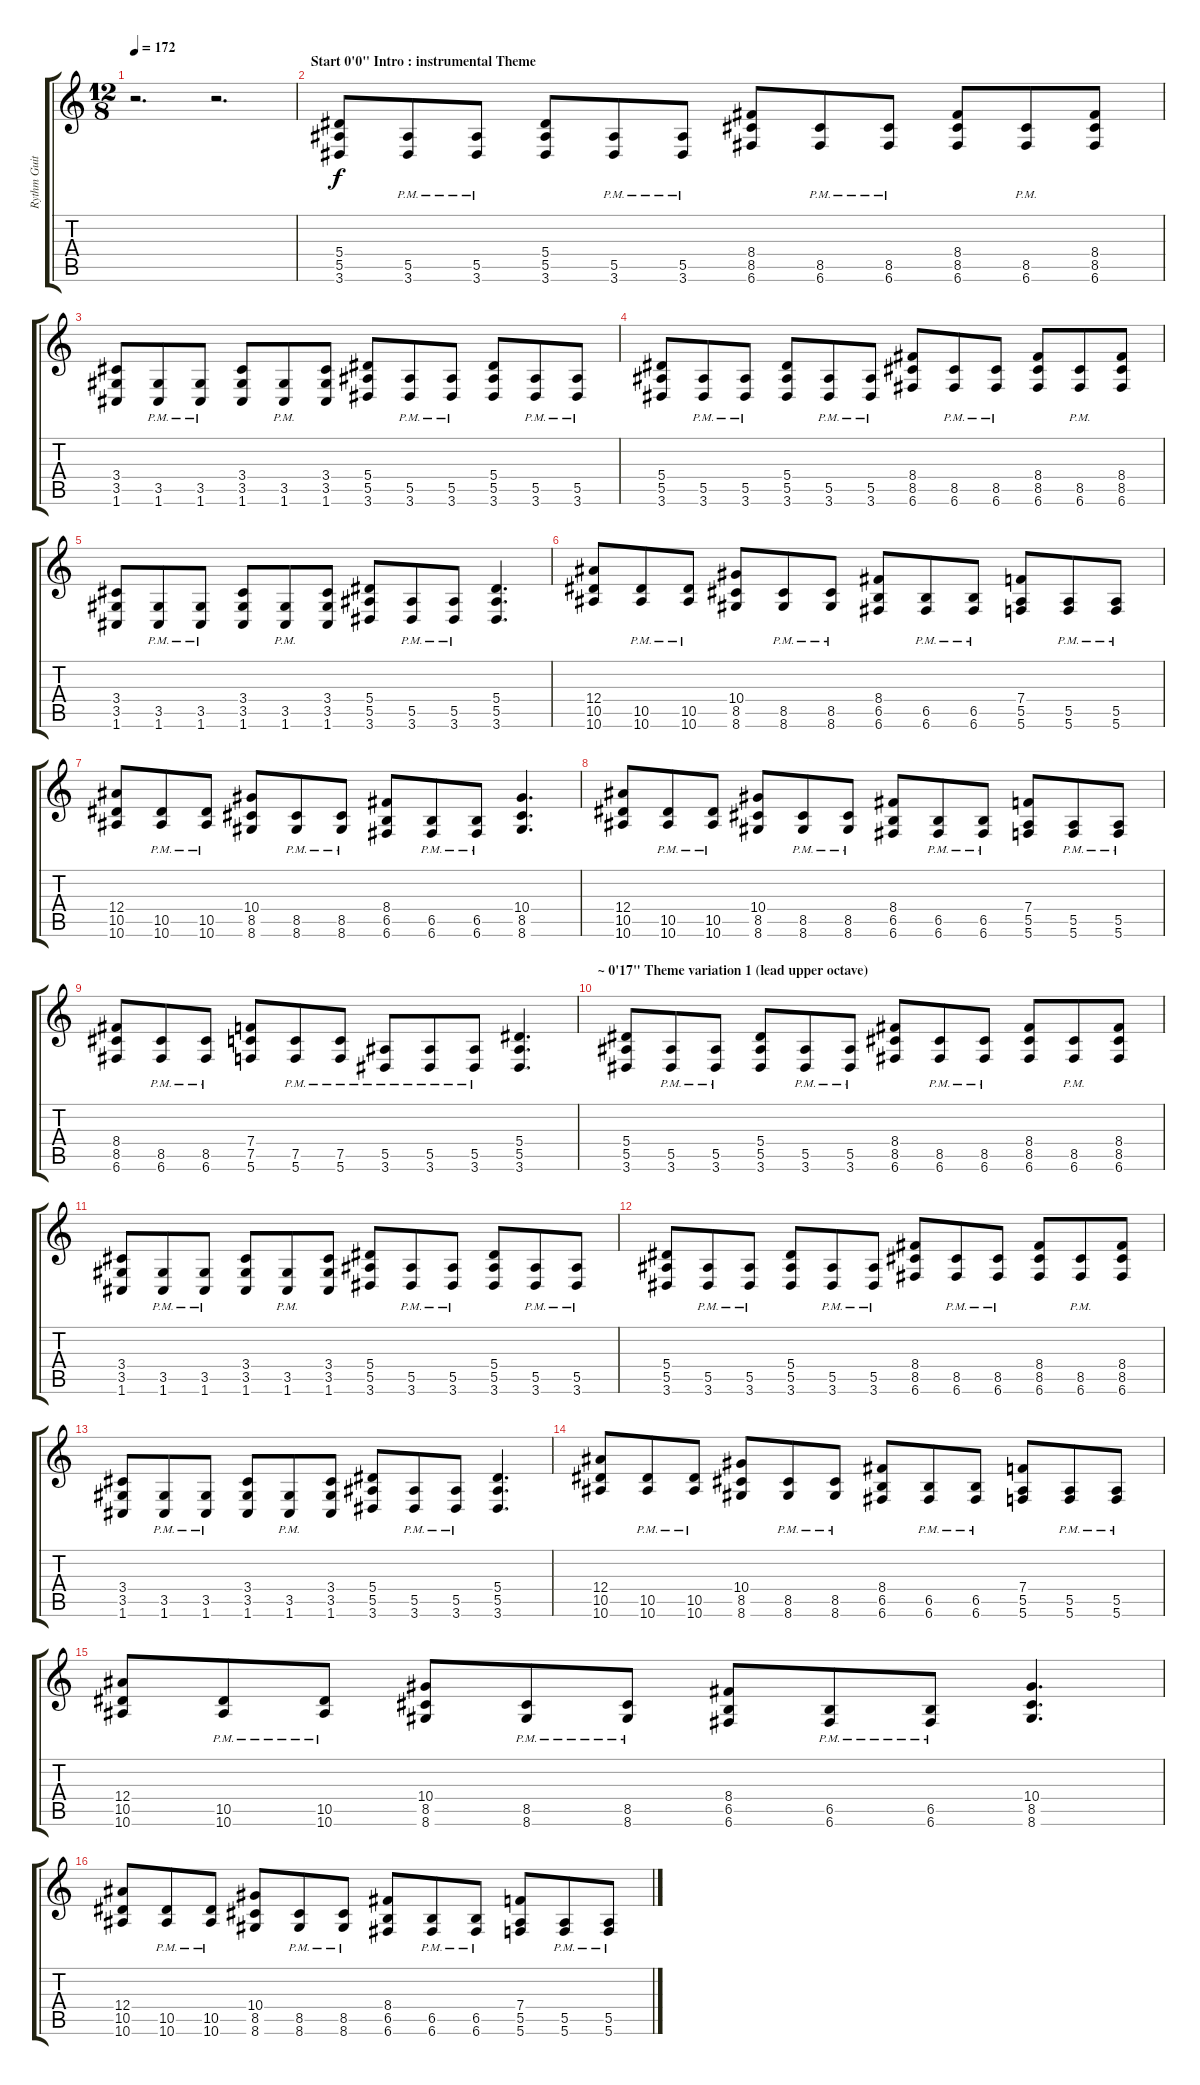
\track ("Rythm Guitar - Matthias Schuler" "Rythm Guit") {instrument distortionguitar}
\staff {score tabs}
\tuning (C4 G3 Eb3 Bb2 F2 C2) {hide}
\ts (12 8)
\tempo 172
\clef g2
\ks c
r.2{d dy f instrument distortionguitar} r.2{d} |
\section ("" "Start 0'0\" Intro : instrumental Theme")
(5.4 5.5 3.6).8 (5.5{pm} 3.6{pm}).8 (5.5{pm} 3.6{pm}).8 (5.4 5.5 3.6).8 (5.5{pm} 3.6{pm}).8 (5.5{pm} 3.6{pm}).8 (8.4 8.5 6.6).8 (8.5{pm} 6.6{pm}).8 (8.5{pm} 6.6{pm}).8 (8.4 8.5 6.6).8 (8.5{pm} 6.6{pm}).8 (8.4 8.5 6.6).8 |
(3.4 3.5 1.6).8 (3.5{pm} 1.6{pm}).8 (3.5{pm} 1.6{pm}).8 (3.4 3.5 1.6).8 (3.5{pm} 1.6{pm}).8 (3.4 3.5 1.6).8 (5.4 5.5 3.6).8 (5.5{pm} 3.6{pm}).8 (5.5{pm} 3.6{pm}).8 (5.4 5.5 3.6).8 (5.5{pm} 3.6{pm}).8 (5.5{pm} 3.6{pm}).8 |
(5.4 5.5 3.6).8 (5.5{pm} 3.6{pm}).8 (5.5{pm} 3.6{pm}).8 (5.4 5.5 3.6).8 (5.5{pm} 3.6{pm}).8 (5.5{pm} 3.6{pm}).8 (8.4 8.5 6.6).8 (8.5{pm} 6.6{pm}).8 (8.5{pm} 6.6{pm}).8 (8.4 8.5 6.6).8 (8.5{pm} 6.6{pm}).8 (8.4 8.5 6.6).8 |
(3.4 3.5 1.6).8 (3.5{pm} 1.6{pm}).8 (3.5{pm} 1.6{pm}).8 (3.4 3.5 1.6).8 (3.5{pm} 1.6{pm}).8 (3.4 3.5 1.6).8 (5.4 5.5 3.6).8 (5.5{pm} 3.6{pm}).8 (5.5{pm} 3.6{pm}).8 (5.4 5.5 3.6).4{d} |
(12.4 10.5 10.6).8 (10.5{pm} 10.6{pm}).8 (10.5{pm} 10.6{pm}).8 (10.4 8.5 8.6).8 (8.5{pm} 8.6{pm}).8 (8.5{pm} 8.6{pm}).8 (8.4 6.5 6.6).8 (6.5{pm} 6.6{pm}).8 (6.5{pm} 6.6{pm}).8 (7.4 5.5 5.6).8 (5.5{pm} 5.6{pm}).8 (5.5{pm} 5.6{pm}).8 |
(12.4 10.5 10.6).8 (10.5{pm} 10.6{pm}).8 (10.5{pm} 10.6{pm}).8 (10.4 8.5 8.6).8 (8.5{pm} 8.6{pm}).8 (8.5{pm} 8.6{pm}).8 (8.4 6.5 6.6).8 (6.5{pm} 6.6{pm}).8 (6.5{pm} 6.6{pm}).8 (10.4 8.5 8.6).4{d} |
(12.4 10.5 10.6).8 (10.5{pm} 10.6{pm}).8 (10.5{pm} 10.6{pm}).8 (10.4 8.5 8.6).8 (8.5{pm} 8.6{pm}).8 (8.5{pm} 8.6{pm}).8 (8.4 6.5 6.6).8 (6.5{pm} 6.6{pm}).8 (6.5{pm} 6.6{pm}).8 (7.4 5.5 5.6).8 (5.5{pm} 5.6{pm}).8 (5.5{pm} 5.6{pm}).8 |
(8.4 8.5 6.6).8 (8.5{pm} 6.6{pm}).8 (8.5{pm} 6.6{pm}).8 (7.4 7.5 5.6).8 (7.5{pm} 5.6{pm}).8 (7.5{pm} 5.6{pm}).8 (5.5{pm} 3.6{pm}).8 (5.5{pm} 3.6{pm}).8 (5.5{pm} 3.6{pm}).8 (5.4 5.5 3.6).4{d} |
\section ("" "~ 0'17\" Theme variation 1 (lead upper octave)")
(5.4 5.5 3.6).8 (5.5{pm} 3.6{pm}).8 (5.5{pm} 3.6{pm}).8 (5.4 5.5 3.6).8 (5.5{pm} 3.6{pm}).8 (5.5{pm} 3.6{pm}).8 (8.4 8.5 6.6).8 (8.5{pm} 6.6{pm}).8 (8.5{pm} 6.6{pm}).8 (8.4 8.5 6.6).8 (8.5{pm} 6.6{pm}).8 (8.4 8.5 6.6).8 |
(3.4 3.5 1.6).8 (3.5{pm} 1.6{pm}).8 (3.5{pm} 1.6{pm}).8 (3.4 3.5 1.6).8 (3.5{pm} 1.6{pm}).8 (3.4 3.5 1.6).8 (5.4 5.5 3.6).8 (5.5{pm} 3.6{pm}).8 (5.5{pm} 3.6{pm}).8 (5.4 5.5 3.6).8 (5.5{pm} 3.6{pm}).8 (5.5{pm} 3.6{pm}).8 |
(5.4 5.5 3.6).8 (5.5{pm} 3.6{pm}).8 (5.5{pm} 3.6{pm}).8 (5.4 5.5 3.6).8 (5.5{pm} 3.6{pm}).8 (5.5{pm} 3.6{pm}).8 (8.4 8.5 6.6).8 (8.5{pm} 6.6{pm}).8 (8.5{pm} 6.6{pm}).8 (8.4 8.5 6.6).8 (8.5{pm} 6.6{pm}).8 (8.4 8.5 6.6).8 |
(3.4 3.5 1.6).8 (3.5{pm} 1.6{pm}).8 (3.5{pm} 1.6{pm}).8 (3.4 3.5 1.6).8 (3.5{pm} 1.6{pm}).8 (3.4 3.5 1.6).8 (5.4 5.5 3.6).8 (5.5{pm} 3.6{pm}).8 (5.5{pm} 3.6{pm}).8 (5.4 5.5 3.6).4{d} |
(12.4 10.5 10.6).8 (10.5{pm} 10.6{pm}).8 (10.5{pm} 10.6{pm}).8 (10.4 8.5 8.6).8 (8.5{pm} 8.6{pm}).8 (8.5{pm} 8.6{pm}).8 (8.4 6.5 6.6).8 (6.5{pm} 6.6{pm}).8 (6.5{pm} 6.6{pm}).8 (7.4 5.5 5.6).8 (5.5{pm} 5.6{pm}).8 (5.5{pm} 5.6{pm}).8 |
(12.4 10.5 10.6).8 (10.5{pm} 10.6{pm}).8 (10.5{pm} 10.6{pm}).8 (10.4 8.5 8.6).8 (8.5{pm} 8.6{pm}).8 (8.5{pm} 8.6{pm}).8 (8.4 6.5 6.6).8 (6.5{pm} 6.6{pm}).8 (6.5{pm} 6.6{pm}).8 (10.4 8.5 8.6).4{d} |
(12.4 10.5 10.6).8 (10.5{pm} 10.6{pm}).8 (10.5{pm} 10.6{pm}).8 (10.4 8.5 8.6).8 (8.5{pm} 8.6{pm}).8 (8.5{pm} 8.6{pm}).8 (8.4 6.5 6.6).8 (6.5{pm} 6.6{pm}).8 (6.5{pm} 6.6{pm}).8 (7.4 5.5 5.6).8 (5.5{pm} 5.6{pm}).8 (5.5{pm} 5.6{pm}).8
